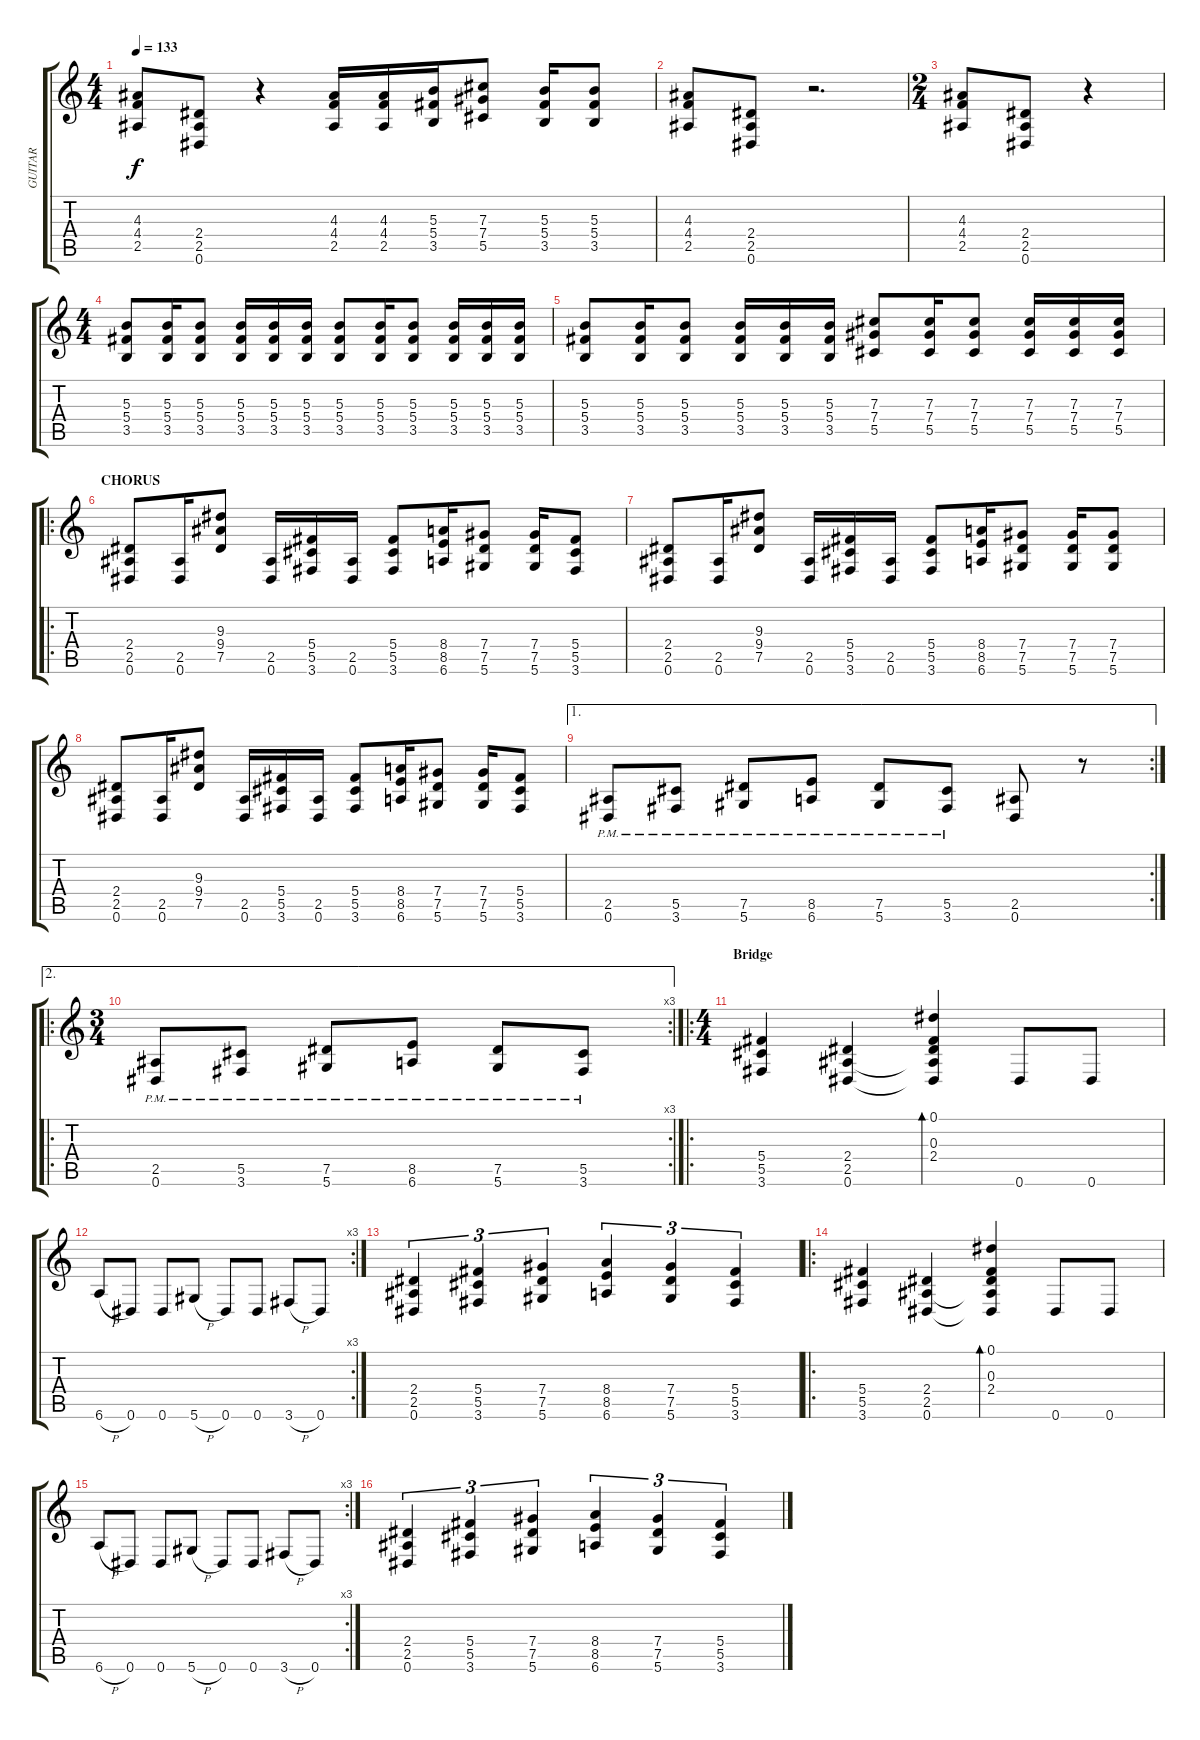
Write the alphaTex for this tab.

\track ("GUITAR" "GUITAR") {instrument distortionguitar}
\staff {score tabs}
\tuning (Eb4 Bb3 Gb3 Db3 Ab2 Eb2) {hide}
\ts (4 4)
\tempo 133
\clef g2
\ks c
(4.3 4.4 2.5).8{dy f} (2.4 2.5 0.6).8 r.4 (4.3 4.4 2.5).16 (4.3 4.4 2.5).16 (5.3 5.4 3.5).16 (7.3 7.4 5.5).8 (5.3 5.4 3.5).16 (5.3 5.4 3.5).8 |
(4.3 4.4 2.5).8 (2.4 2.5 0.6).8 r.2{d} |
\ts (2 4)
(4.3 4.4 2.5).8 (2.4 2.5 0.6).8 r.4 |
\ts (4 4)
(5.3 5.4 3.5).8 (5.3 5.4 3.5).16 (5.3 5.4 3.5).8 (5.3 5.4 3.5).16 (5.3 5.4 3.5).16 (5.3 5.4 3.5).16 (5.3 5.4 3.5).8 (5.3 5.4 3.5).16 (5.3 5.4 3.5).8 (5.3 5.4 3.5).16 (5.3 5.4 3.5).16 (5.3 5.4 3.5).16 |
(5.3 5.4 3.5).8 (5.3 5.4 3.5).16 (5.3 5.4 3.5).8 (5.3 5.4 3.5).16 (5.3 5.4 3.5).16 (5.3 5.4 3.5).16 (7.3 7.4 5.5).8 (7.3 7.4 5.5).16 (7.3 7.4 5.5).8 (7.3 7.4 5.5).16 (7.3 7.4 5.5).16 (7.3 7.4 5.5).16 |
\ro
\section ("" "CHORUS")
(2.4 2.5 0.6).8 (2.5 0.6).16 (9.3 9.4 7.5).8 (2.5 0.6).16 (5.4 5.5 3.6).16 (2.5 0.6).16 (5.4 5.5 3.6).8 (8.4 8.5 6.6).16 (7.4 7.5 5.6).8 (7.4 7.5 5.6).16 (5.4 5.5 3.6).8 |
(2.4 2.5 0.6).8 (2.5 0.6).16 (9.3 9.4 7.5).8 (2.5 0.6).16 (5.4 5.5 3.6).16 (2.5 0.6).16 (5.4 5.5 3.6).8 (8.4 8.5 6.6).16 (7.4 7.5 5.6).8 (7.4 7.5 5.6).16 (7.4 7.5 5.6).8 |
(2.4 2.5 0.6).8 (2.5 0.6).16 (9.3 9.4 7.5).8 (2.5 0.6).16 (5.4 5.5 3.6).16 (2.5 0.6).16 (5.4 5.5 3.6).8 (8.4 8.5 6.6).16 (7.4 7.5 5.6).8 (7.4 7.5 5.6).16 (5.4 5.5 3.6).8 |
\ae 1
\rc 2
(2.5{pm} 0.6{pm}).8 (5.5{pm} 3.6{pm}).8 (7.5{pm} 5.6{pm}).8 (8.5{pm} 6.6{pm}).8 (7.5{pm} 5.6{pm}).8 (5.5{pm} 3.6{pm}).8 (2.5 0.6).8 r.8 |
\ae 2
\ro
\rc 3
\ts (3 4)
(2.5{pm} 0.6{pm}).8 (5.5{pm} 3.6{pm}).8 (7.5{pm} 5.6{pm}).8 (8.5{pm} 6.6{pm}).8 (7.5{pm} 5.6{pm}).8 (5.5{pm} 3.6{pm}).8 |
\ro
\ts (4 4)
\section ("" "Bridge")
(5.4 5.5 3.6).4 (2.4 2.5 0.6).4 (0.1 0.3 2.4 2.5{t} 0.6{t}).4{bd 120} 0.6.8 0.6.8 |
\rc 3
6.6{h}.8 0.6.8 0.6.8 5.6{h}.8 0.6.8 0.6.8 3.6{h}.8 0.6.8 |
(2.4 2.5 0.6).4{tu (3 2)} (5.4 5.5 3.6).4{tu (3 2)} (7.4 7.5 5.6).4{tu (3 2)} (8.4 8.5 6.6).4{tu (3 2)} (7.4 7.5 5.6).4{tu (3 2)} (5.4 5.5 3.6).4{tu (3 2)} |
\ro
(5.4 5.5 3.6).4 (2.4 2.5 0.6).4 (0.1 0.3 2.4 2.5{t} 0.6{t}).4{bd 120} 0.6.8 0.6.8 |
\rc 3
6.6{h}.8 0.6.8 0.6.8 5.6{h}.8 0.6.8 0.6.8 3.6{h}.8 0.6.8 |
(2.4 2.5 0.6).4{tu (3 2)} (5.4 5.5 3.6).4{tu (3 2)} (7.4 7.5 5.6).4{tu (3 2)} (8.4 8.5 6.6).4{tu (3 2)} (7.4 7.5 5.6).4{tu (3 2)} (5.4 5.5 3.6).4{tu (3 2)}
